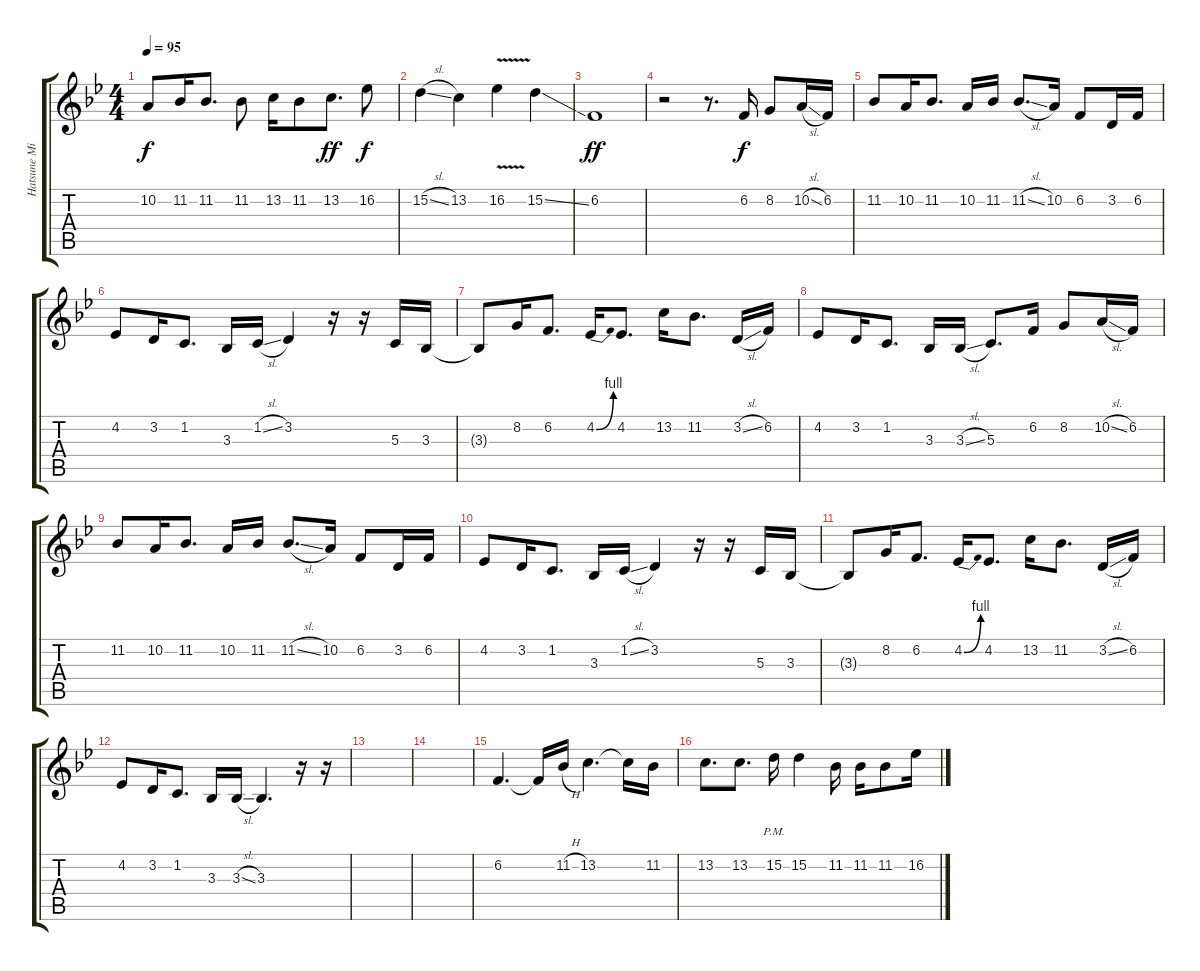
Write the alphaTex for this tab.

\track ("Hatsune Miku (Melodía)" "Hatsune Mi") {instrument clarinet}
\staff {score tabs}
\tuning (E4 B3 G3 D3 A2 E2) {hide}
\ts (4 4)
\tempo 95
\clef g2
\ks bb
10.2.8{dy f} 11.2.16 11.2.8{d} 11.2.8 13.2.16 11.2.8 13.2.8{d dy ff} 16.2.8{dy f} |
15.2{sl}.4 13.2.4 16.2{v}.4 15.2{ss}.4 |
6.2.1{dy ff} |
r.2 r.8{d} 6.2.16{dy f} 8.2.8 10.2{sl}.16 6.2.16 |
11.2.8 10.2.16 11.2.8{d} 10.2.16 11.2.16 11.2{sl}.8{d} 10.2.16 6.2.8 3.2.16 6.2.16 |
4.2.8 3.2.16 1.2.8{d} 3.3.16 1.2{sl}.16 3.2.4 r.16 r.16 5.3.16 3.3.16 |
3.3{t}.8 8.2.16 6.2.8{d} 4.2{be (bend 0 0 60 4)}.16 4.2.8{d} 13.2.16 11.2.8{d} 3.2{sl}.16 6.2.16 |
4.2.8 3.2.16 1.2.8{d} 3.3.16 3.3{sl}.16 5.3.8{d} 6.2.16 8.2.8 10.2{sl}.16 6.2.16 |
11.2.8 10.2.16 11.2.8{d} 10.2.16 11.2.16 11.2{sl}.8{d} 10.2.16 6.2.8 3.2.16 6.2.16 |
4.2.8 3.2.16 1.2.8{d} 3.3.16 1.2{sl}.16 3.2.4 r.16 r.16 5.3.16 3.3.16 |
3.3{t}.8 8.2.16 6.2.8{d} 4.2{be (bend 0 0 60 4)}.16 4.2.8{d} 13.2.16 11.2.8{d} 3.2{sl}.16 6.2.16 |
4.2.8 3.2.16 1.2.8{d} 3.3.16 3.3{sl}.16 3.3.4{d} r.16 r.16 |
|
|
6.2.4{d instrument panflute} 6.2{t}.16 11.2{h}.16 13.2.4{d} 13.2{t}.16 11.2.16 |
13.2.8{d} 13.2.8{d} 15.2{pm}.16 15.2.4 11.2.16 11.2.16 11.2.8 16.2{sl}.16
